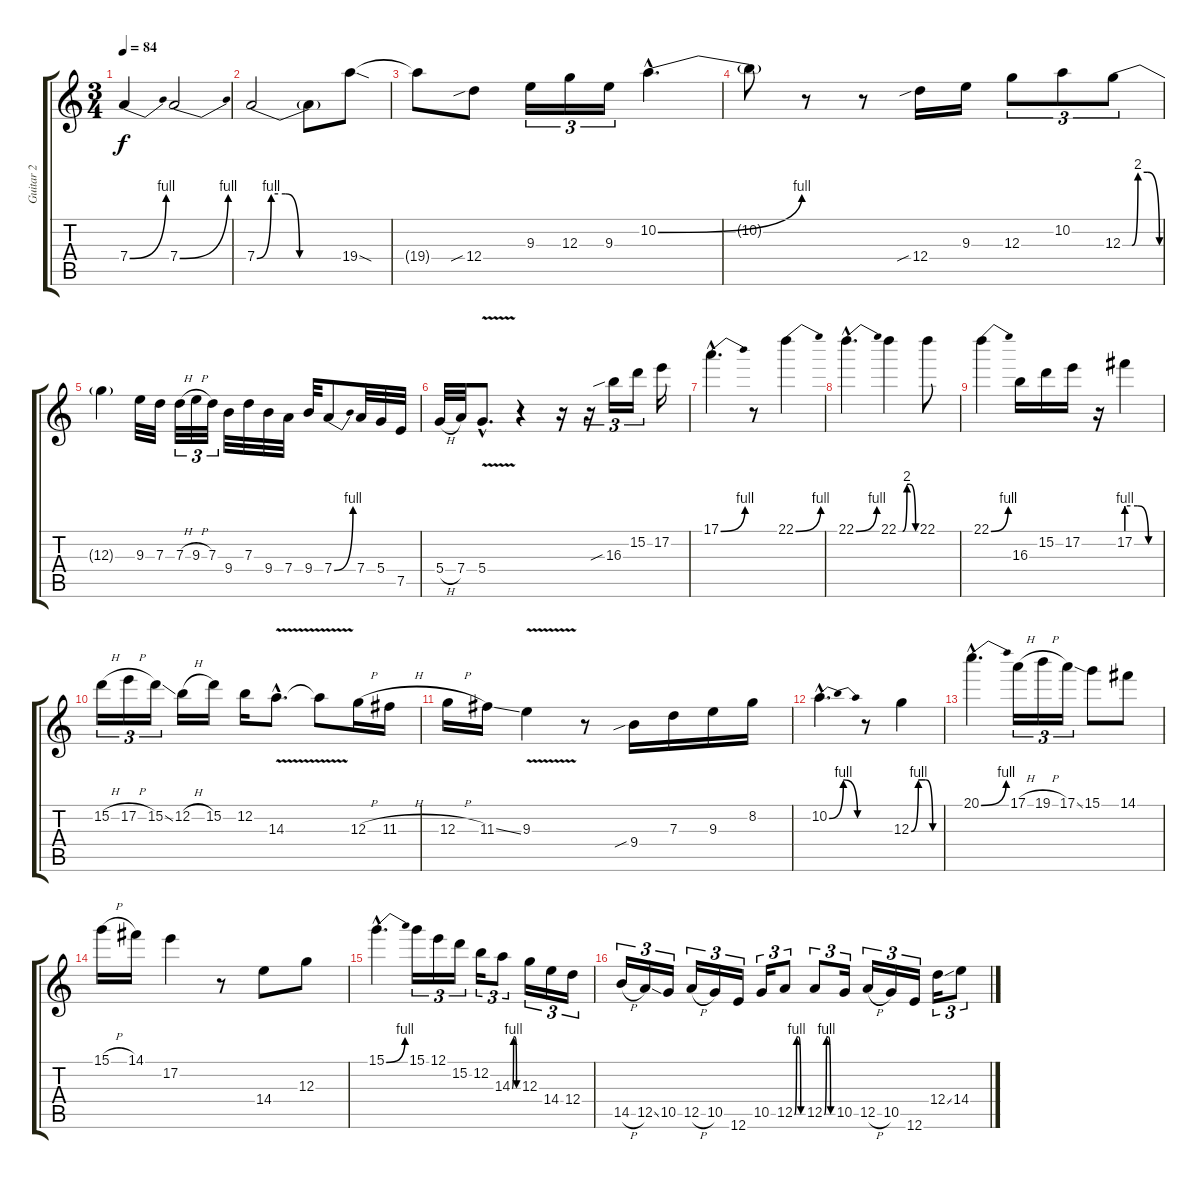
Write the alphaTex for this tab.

\track ("Guitar 2" "Guitar 2") {instrument overdrivenguitar}
\staff {score tabs}
\tuning (E4 B3 G3 D3 A2 E2) {hide}
\ts (3 4)
\tempo 84
\clef g2
\ks c
7.4{be (bend 0 0 60 4)}.4{dy f} 7.4{be (bend 0 0 60 4)}.2 |
7.4{be (custom 0 0 10 4 20 4 30 0 60 0)}.2 7.4{t}.8 19.4{sod}.8 |
19.4{t}.8 12.4{sib}.8 9.3.16{tu (3 2)} 12.3.16{tu (3 2)} 9.3.16{tu (3 2)} 10.2{be (bend 0 0 60 4) hac}.4{d} |
10.2{t}.8 r.8 r.8 12.4{sib}.16 9.3.16 12.3.8{tu (3 2)} 10.2.8{tu (3 2)} 12.3{be (custom 0 0 15 0 25 8 40 8 60 0)}.8{tu (3 2)} |
12.3{t}.4 9.3.32 7.3.32 7.3{h}.32{tu (3 2)} 9.3{h}.32{tu (3 2)} 7.3.32{tu (3 2)} 9.4.32 7.3.32 9.4.32 7.4.32 9.4.32 7.4{be (bend 0 0 60 4)}.8 7.4.32 5.4.32 7.5.32 |
5.4{h}.32 7.4.32 5.4{v hac}.8{d} r.4 r.16 r.16{tu (3 2)} 16.3{sib}.16{tu (3 2)} 15.2.16{tu (3 2)} 17.2.16 |
17.1{be (bend 0 0 60 4) hac}.4{d} r.8 22.1{be (bend 0 0 60 4)}.4 |
22.1{be (bend 0 0 60 4) hac}.4{d} 22.1{be (custom 0 0 15 0 30 8 39 8 60 0)}.4 22.1.8 |
22.1{be (bend 0 0 60 4)}.4 16.3.16 15.2.16 17.2.16 r.16 17.2{be (custom 0 4 20 4 40 0 60 0)}.4 |
15.2{h}.16{tu (3 2)} 17.2{h}.16{tu (3 2)} 15.2{ss}.16{tu (3 2)} 12.2{h}.16 15.2.16 12.2.16 14.3{v hac}.8{d} 14.3{t}.8 12.3{h}.16 11.3{h}.16 |
12.3{h}.16 11.3{ss}.16 9.3{v}.4 r.8 9.4{sib}.16 7.3.16 9.3.16 8.2.16 |
10.2{be (bendrelease 0 0 15 4 45 4 60 0) hac}.4{d} r.8 12.3{be (custom 0 0 15 4 30 4 45 0 60 0)}.4 |
20.1{be (bend 0 0 60 4) hac}.4{d} 17.1{h}.16{tu (3 2)} 19.1{h}.16{tu (3 2)} 17.1{ss}.16{tu (3 2)} 15.1.8 14.1.8 |
15.1{h}.16 14.1.16 17.2.4 r.8 14.4.8 12.3.8 |
15.1{be (bend 0 0 60 4) hac}.4{d} 15.1.16{tu (3 2)} 12.1.16{tu (3 2)} 15.2.16{tu (3 2)} 12.2.16{tu (3 2)} 14.3{be (custom 0 0 15 4 30 4 45 0 60 0)}.8{tu (3 2)} 12.3.16{tu (3 2)} 14.4.16{tu (3 2)} 12.4.16{tu (3 2)} |
14.5{h}.16{tu (3 2)} 12.5{ss}.16{tu (3 2)} 10.5.16{tu (3 2)} 12.5{h}.16{tu (3 2)} 10.5.16{tu (3 2)} 12.6.16{tu (3 2)} 10.5.16{tu (3 2)} 12.5{be (custom 0 0 15 4 30 4 45 0 60 0)}.8{tu (3 2)} 12.5{be (custom 0 0 15 4 30 4 45 0 60 0)}.8{tu (3 2)} 10.5.16{tu (3 2)} 12.5{h}.16{tu (3 2)} 10.5.16{tu (3 2)} 12.6.16{tu (3 2)} 12.4{ss}.16{tu (3 2)} 14.4.8{tu (3 2)}
